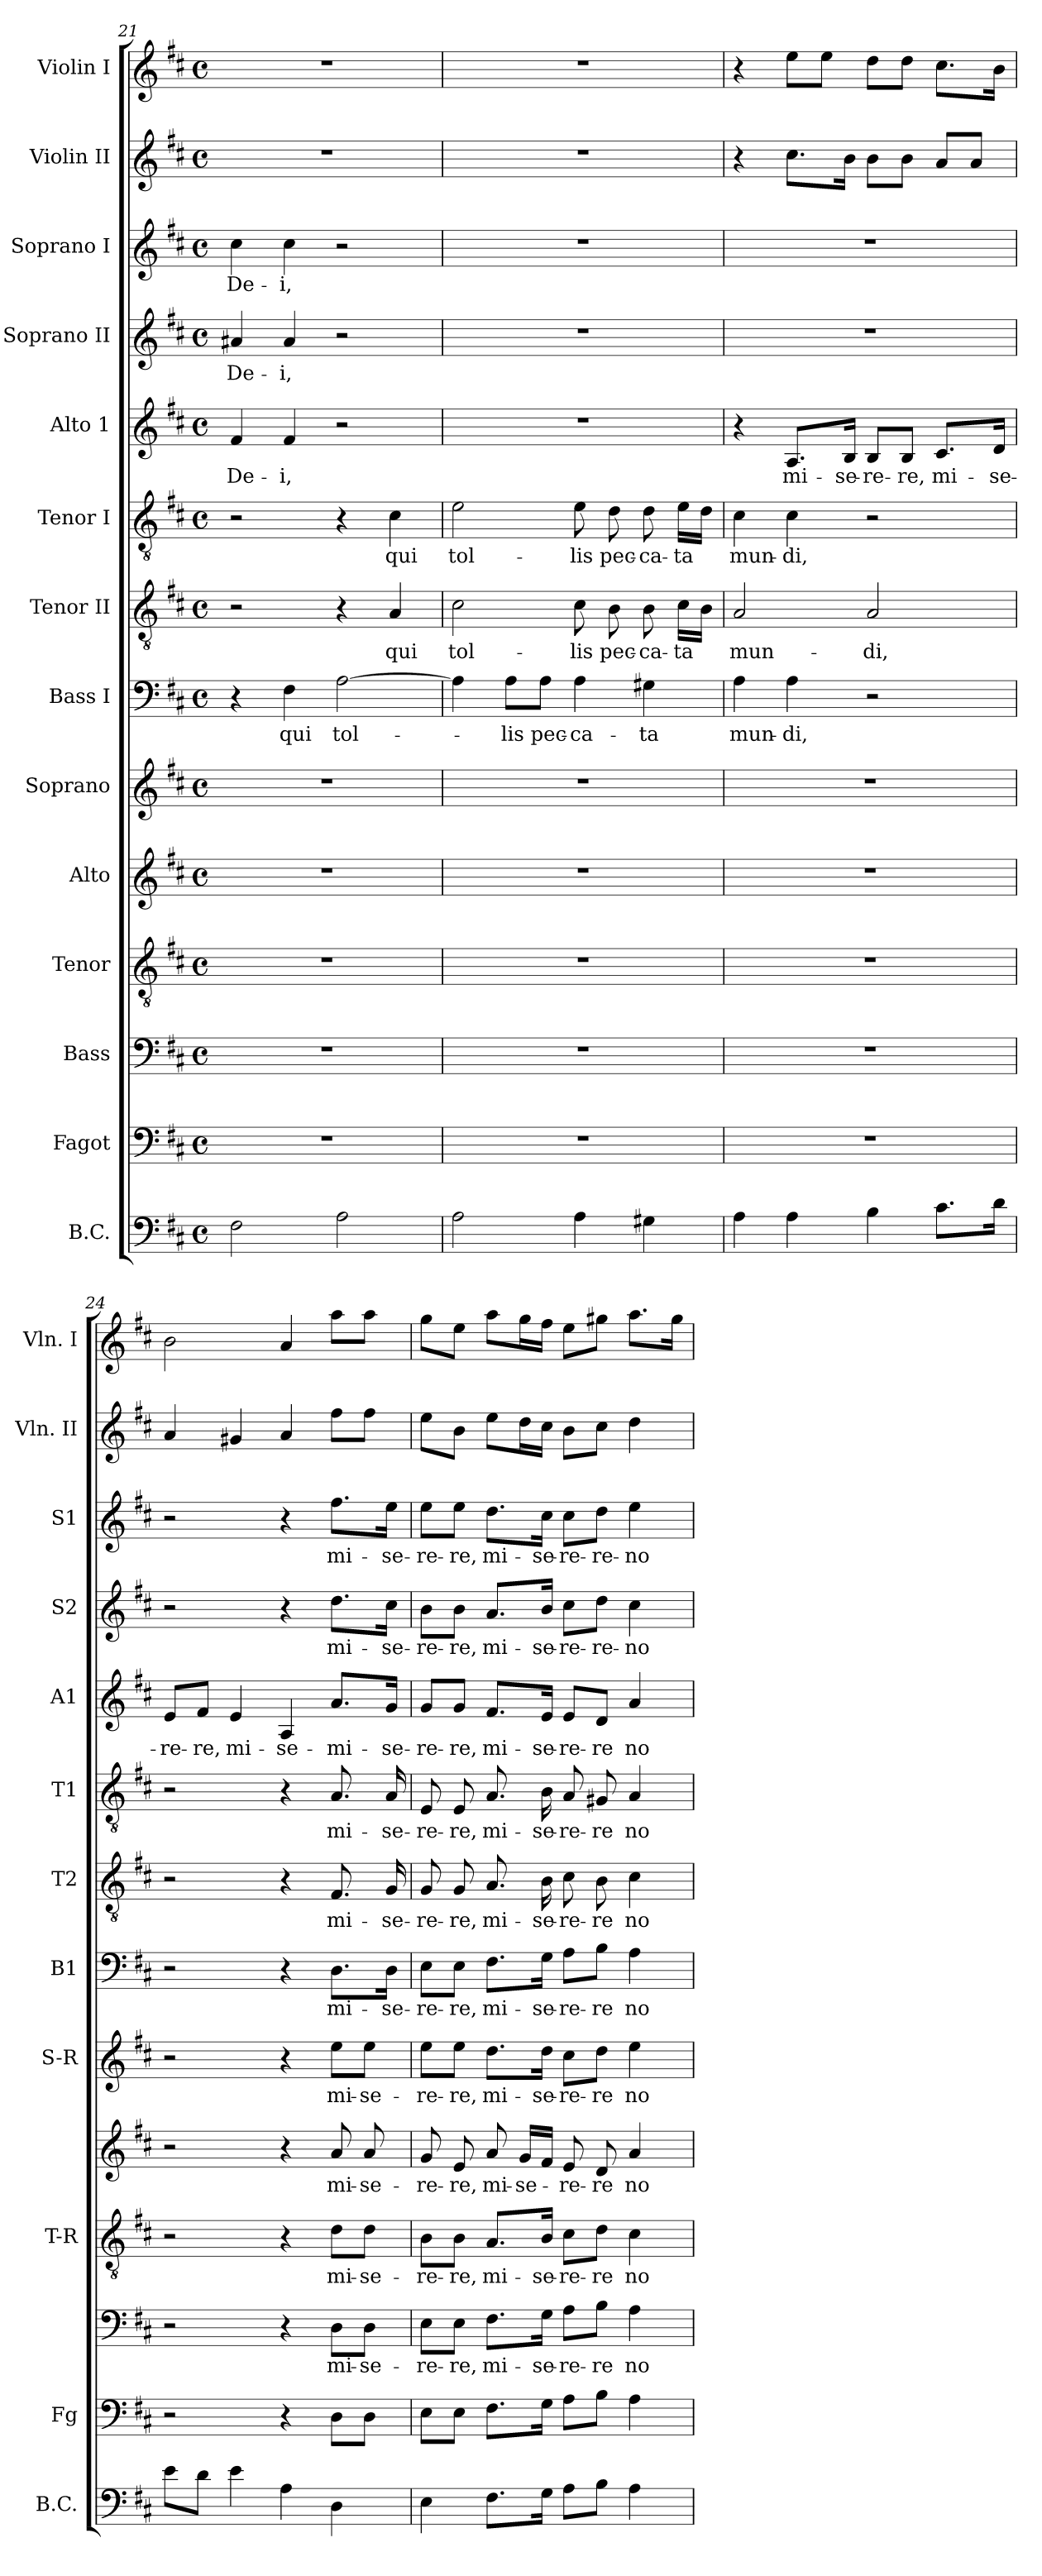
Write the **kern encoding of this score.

**kern	**kern	**kern	**text	**kern	**text	**kern	**text	**kern	**text	**kern	**text	**kern	**text	**kern	**text	**kern	**text	**kern	**text	**kern	**text	**kern	**kern
*part14	*part13	*part12	*part12	*part11	*part11	*part10	*part10	*part9	*part9	*part8	*part8	*part7	*part7	*part6	*part6	*part5	*part5	*part4	*part4	*part3	*part3	*part2	*part1
*staff14	*staff13	*staff12	*staff12	*staff11	*staff11	*staff10	*staff10	*staff9	*staff9	*staff8	*staff8	*staff7	*staff7	*staff6	*staff6	*staff5	*staff5	*staff4	*staff4	*staff3	*staff3	*staff2	*staff1
*I"B.C.	*I"Fagot	*I"Bass	*	*I"Tenor	*	*I"Alto	*	*I"Soprano	*	*I"Bass I	*	*I"Tenor II	*	*I"Tenor I	*	*I"Alto 1	*	*I"Soprano II	*	*I"Soprano I	*	*I"Violin II	*I"Violin I
*I'B.C.	*I'Fg	*	*	*I'T-R	*	*	*	*I'S-R	*	*I'B1	*	*I'T2	*	*I'T1	*	*I'A1	*	*I'S2	*	*I'S1	*	*I'Vln. II	*I'Vln. I
*clefF4	*clefF4	*clefF4	*	*clefGv2	*	*clefG2	*	*clefG2	*	*clefF4	*	*clefGv2	*	*clefGv2	*	*clefG2	*	*clefG2	*	*clefG2	*	*clefG2	*clefG2
*k[f#c#]	*k[f#c#]	*k[f#c#]	*	*k[f#c#]	*	*k[f#c#]	*	*k[f#c#]	*	*k[f#c#]	*	*k[f#c#]	*	*k[f#c#]	*	*k[f#c#]	*	*k[f#c#]	*	*k[f#c#]	*	*k[f#c#]	*k[f#c#]
*D:	*D:	*D:	*	*D:	*	*D:	*	*D:	*	*D:	*	*D:	*	*D:	*	*D:	*	*D:	*	*D:	*	*D:	*D:
*M4/4	*M4/4	*M4/4	*	*M4/4	*	*M4/4	*	*M4/4	*	*M4/4	*	*M4/4	*	*M4/4	*	*M4/4	*	*M4/4	*	*M4/4	*	*M4/4	*M4/4
*met(c)	*met(c)	*met(c)	*	*met(c)	*	*met(c)	*	*met(c)	*	*met(c)	*	*met(c)	*	*met(c)	*	*met(c)	*	*met(c)	*	*met(c)	*	*met(c)	*met(c)
=21	=21	=21	=21	=21	=21	=21	=21	=21	=21	=21	=21	=21	=21	=21	=21	=21	=21	=21	=21	=21	=21	=21	=21
!	!	!	!	!	!	!	!	!	!	!	!	!	!	!	!	!	!LO:LY:b	!	!LO:LY:b	!	!LO:LY:b	!	!
2F#\	1r	1r	.	1r	.	1r	.	1r	.	4r	.	2r	.	2r	.	4f#/	De-	4a#X/	De-	4cc#\	De-	1r	1r
!	!	!	!	!	!	!	!	!	!	!	!LO:LY:b	!	!	!	!	!	!LO:LY:b	!	!LO:LY:b	!	!LO:LY:b	!	!
.	.	.	.	.	.	.	.	.	.	4F#\	qui	.	.	.	.	4f#/	-i,	4a#/	-i,	4cc#\	-i,	.	.
!	!	!	!	!	!	!	!	!	!	!	!LO:LY:b	!	!	!	!	!	!	!	!	!	!	!	!
2A\	.	.	.	.	.	.	.	.	.	[2A\	tol-	4r	.	4r	.	2r	.	2r	.	2r	.	.	.
!	!	!	!	!	!	!	!	!	!	!	!	!	!LO:LY:b	!	!LO:LY:b	!	!	!	!	!	!	!	!
.	.	.	.	.	.	.	.	.	.	.	.	4A/	qui	4c#\	qui	.	.	.	.	.	.	.	.
!!LO:PB:g=z
=22	=22	=22	=22	=22	=22	=22	=22	=22	=22	=22	=22	=22	=22	=22	=22	=22	=22	=22	=22	=22	=22	=22	=22
!	!	!	!	!	!	!	!	!	!	!	!	!	!LO:LY:b	!	!LO:LY:b	!	!	!	!	!	!	!	!
2A\	1r	1r	.	1r	.	1r	.	1r	.	4A\]	.	2c#\	tol-	2e\	tol-	1r	.	1r	.	1r	.	1r	1r
!	!	!	!	!	!	!	!	!	!	!	!LO:LY:b	!	!	!	!	!	!	!	!	!	!	!	!
.	.	.	.	.	.	.	.	.	.	8A\L	-lis	.	.	.	.	.	.	.	.	.	.	.	.
!	!	!	!	!	!	!	!	!	!	!	!LO:LY:b	!	!	!	!	!	!	!	!	!	!	!	!
.	.	.	.	.	.	.	.	.	.	8A\J	pec-	.	.	.	.	.	.	.	.	.	.	.	.
!	!	!	!	!	!	!	!	!	!	!	!LO:LY:b	!	!LO:LY:b	!	!LO:LY:b	!	!	!	!	!	!	!	!
4A\	.	.	.	.	.	.	.	.	.	4A\	-ca-	8c#\	-lis	8e\	-lis	.	.	.	.	.	.	.	.
!	!	!	!	!	!	!	!	!	!	!	!	!	!LO:LY:b	!	!LO:LY:b	!	!	!	!	!	!	!	!
.	.	.	.	.	.	.	.	.	.	.	.	8B\	pec-	8d\	pec-	.	.	.	.	.	.	.	.
!	!	!	!	!	!	!	!	!	!	!	!LO:LY:b	!	!LO:LY:b	!	!LO:LY:b	!	!	!	!	!	!	!	!
4G#X\	.	.	.	.	.	.	.	.	.	4G#X\	-ta	8B\	-ca-	8d\	-ca-	.	.	.	.	.	.	.	.
!	!	!	!	!	!	!	!	!	!	!	!	!	!LO:LY:b	!	!LO:LY:b	!	!	!	!	!	!	!	!
.	.	.	.	.	.	.	.	.	.	.	.	16c#\LL	-ta	16e\LL	-ta	.	.	.	.	.	.	.	.
.	.	.	.	.	.	.	.	.	.	.	.	16B\JJ	.	16d\JJ	.	.	.	.	.	.	.	.	.
=23	=23	=23	=23	=23	=23	=23	=23	=23	=23	=23	=23	=23	=23	=23	=23	=23	=23	=23	=23	=23	=23	=23	=23
!	!	!	!	!	!	!	!	!	!	!	!LO:LY:b	!	!LO:LY:b	!	!LO:LY:b	!	!	!	!	!	!	!	!
4A\	1r	1r	.	1r	.	1r	.	1r	.	4A\	mun-	2A/	mun-	4c#\	mun-	4r	.	1r	.	1r	.	4r	4r
!	!	!	!	!	!	!	!	!	!	!	!LO:LY:b	!	!	!	!LO:LY:b	!	!LO:LY:b	!	!	!	!	!	!
4A\	.	.	.	.	.	.	.	.	.	4A\	-di,	.	.	4c#\	-di,	8.A/L	mi-	.	.	.	.	8.cc#\L	8ee\L
.	.	.	.	.	.	.	.	.	.	.	.	.	.	.	.	.	.	.	.	.	.	.	8ee\J
!	!	!	!	!	!	!	!	!	!	!	!	!	!	!	!	!	!LO:LY:b	!	!	!	!	!	!
.	.	.	.	.	.	.	.	.	.	.	.	.	.	.	.	16B/Jk	-se-	.	.	.	.	16b\Jk	.
!	!	!	!	!	!	!	!	!	!	!	!	!	!LO:LY:b	!	!	!	!LO:LY:b	!	!	!	!	!	!
4B\	.	.	.	.	.	.	.	.	.	2r	.	2A/	-di,	2r	.	8B/L	-re-	.	.	.	.	8b\L	8dd\L
!	!	!	!	!	!	!	!	!	!	!	!	!	!	!	!	!	!LO:LY:b	!	!	!	!	!	!
.	.	.	.	.	.	.	.	.	.	.	.	.	.	.	.	8B/J	-re,	.	.	.	.	8b\J	8dd\J
!	!	!	!	!	!	!	!	!	!	!	!	!	!	!	!	!	!LO:LY:b	!	!	!	!	!	!
8.c#\L	.	.	.	.	.	.	.	.	.	.	.	.	.	.	.	8.c#/L	mi-	.	.	.	.	8a/L	8.cc#\L
.	.	.	.	.	.	.	.	.	.	.	.	.	.	.	.	.	.	.	.	.	.	8a/J	.
!	!	!	!	!	!	!	!	!	!	!	!	!	!	!	!	!	!LO:LY:b	!	!	!	!	!	!
16d\Jk	.	.	.	.	.	.	.	.	.	.	.	.	.	.	.	16d/Jk	-se-	.	.	.	.	.	16b\Jk
=24	=24	=24	=24	=24	=24	=24	=24	=24	=24	=24	=24	=24	=24	=24	=24	=24	=24	=24	=24	=24	=24	=24	=24
!	!	!	!	!	!	!	!	!	!	!	!	!	!	!	!	!	!LO:LY:b	!	!	!	!	!	!
8e\L	2r	2r	.	2r	.	2r	.	2r	.	2r	.	2r	.	2r	.	8e/L	-re-	2r	.	2r	.	4a/	2b\
!	!	!	!	!	!	!	!	!	!	!	!	!	!	!	!	!	!LO:LY:b	!	!	!	!	!	!
8d\J	.	.	.	.	.	.	.	.	.	.	.	.	.	.	.	8f#/J	-re,	.	.	.	.	.	.
!	!	!	!	!	!	!	!	!	!	!	!	!	!	!	!	!	!LO:LY:b	!	!	!	!	!	!
4e\	.	.	.	.	.	.	.	.	.	.	.	.	.	.	.	4e/	mi-	.	.	.	.	4g#X/	.
!	!	!	!	!	!	!	!	!	!	!	!	!	!	!	!	!	!LO:LY:b	!	!	!	!	!	!
4A\	4r	4r	.	4r	.	4r	.	4r	.	4r	.	4r	.	4r	.	4A/	-se-	4r	.	4r	.	4a/	4a/
!	!	!	!LO:LY:b	!	!LO:LY:b	!	!LO:LY:b	!	!LO:LY:b	!	!LO:LY:b	!	!LO:LY:b	!	!LO:LY:b	!	!LO:LY:b	!	!LO:LY:b	!	!LO:LY:b	!	!
4D\	8D\L	8D\L	mi-	8d\L	mi-	8a/	mi-	8ee\L	mi-	8.D\L	mi-	8.F#/	mi-	8.A/	mi-	8.a/L	-mi-	8.dd\L	mi-	8.ff#\L	mi-	8ff#\L	8aa\L
!	!	!	!LO:LY:b	!	!LO:LY:b	!	!LO:LY:b	!	!LO:LY:b	!	!	!	!	!	!	!	!	!	!	!	!	!	!
.	8D\J	8D\J	-se-	8d\J	-se-	8a/	-se-	8ee\J	-se-	.	.	.	.	.	.	.	.	.	.	.	.	8ff#\J	8aa\J
!	!	!	!	!	!	!	!	!	!	!	!LO:LY:b	!	!LO:LY:b	!	!LO:LY:b	!	!LO:LY:b	!	!LO:LY:b	!	!LO:LY:b	!	!
.	.	.	.	.	.	.	.	.	.	16D\Jk	-se-	16G/	-se-	16A/	-se-	16g/Jk	-se-	16cc#\Jk	-se-	16ee\Jk	-se-	.	.
=25	=25	=25	=25	=25	=25	=25	=25	=25	=25	=25	=25	=25	=25	=25	=25	=25	=25	=25	=25	=25	=25	=25	=25
!	!	!	!LO:LY:b	!	!LO:LY:b	!	!LO:LY:b	!	!LO:LY:b	!	!LO:LY:b	!	!LO:LY:b	!	!LO:LY:b	!	!LO:LY:b	!	!LO:LY:b	!	!LO:LY:b	!	!
4E\	8E\L	8E\L	-re-	8B\L	-re-	8g/	-re-	8ee\L	-re-	8E\L	-re-	8G/	-re-	8E/	-re-	8g/L	-re-	8b\L	-re-	8ee\L	-re-	8ee\L	8gg\L
!	!	!	!LO:LY:b	!	!LO:LY:b	!	!LO:LY:b	!	!LO:LY:b	!	!LO:LY:b	!	!LO:LY:b	!	!LO:LY:b	!	!LO:LY:b	!	!LO:LY:b	!	!LO:LY:b	!	!
.	8E\J	8E\J	-re,	8B\J	-re,	8e/	-re,	8ee\J	-re,	8E\J	-re,	8G/	-re,	8E/	-re,	8g/J	-re,	8b\J	-re,	8ee\J	-re,	8b\J	8ee\J
!	!	!	!LO:LY:b	!	!LO:LY:b	!	!LO:LY:b	!	!LO:LY:b	!	!LO:LY:b	!	!LO:LY:b	!	!LO:LY:b	!	!LO:LY:b	!	!LO:LY:b	!	!LO:LY:b	!	!
8.F#\L	8.F#\L	8.F#\L	mi-	8.A/L	mi-	8a/	mi-	8.dd\L	mi-	8.F#\L	mi-	8.A/	mi-	8.A/	mi-	8.f#/L	mi-	8.a/L	mi-	8.dd\L	mi-	8ee\L	8aa\L
!	!	!	!	!	!	!	!LO:LY:b	!	!	!	!	!	!	!	!	!	!	!	!	!	!	!	!
.	.	.	.	.	.	16g/LL	-se-	.	.	.	.	.	.	.	.	.	.	.	.	.	.	16dd\L	16gg\L
!	!	!	!LO:LY:b	!	!LO:LY:b	!	!	!	!LO:LY:b	!	!LO:LY:b	!	!LO:LY:b	!	!LO:LY:b	!	!LO:LY:b	!	!LO:LY:b	!	!LO:LY:b	!	!
16G\Jk	16G\Jk	16G\Jk	-se-	16B/Jk	-se-	16f#/JJ	.	16dd\Jk	-se-	16G\Jk	-se-	16B\	-se-	16B\	-se-	16e/Jk	-se-	16b/Jk	-se-	16cc#\Jk	-se-	16cc#\JJ	16ff#\JJ
!	!	!	!LO:LY:b	!	!LO:LY:b	!	!LO:LY:b	!	!LO:LY:b	!	!LO:LY:b	!	!LO:LY:b	!	!LO:LY:b	!	!LO:LY:b	!	!LO:LY:b	!	!LO:LY:b	!	!
8A\L	8A\L	8A\L	-re-	8c#\L	-re-	8e/	-re-	8cc#\L	-re-	8A\L	-re-	8c#\	-re-	8A/	-re-	8e/L	-re-	8cc#\L	-re-	8cc#\L	-re-	8b\L	8ee\L
!	!	!	!LO:LY:b	!	!LO:LY:b	!	!LO:LY:b	!	!LO:LY:b	!	!LO:LY:b	!	!LO:LY:b	!	!LO:LY:b	!	!LO:LY:b	!	!LO:LY:b	!	!LO:LY:b	!	!
8B\J	8B\J	8B\J	-re	8d\J	-re	8d/	-re	8dd\J	-re	8B\J	-re	8B\	-re	8G#X/	-re	8d/J	-re	8dd\J	-re-	8dd\J	-re-	8cc#\J	8gg#X\J
!	!	!	!LO:LY:b	!	!LO:LY:b	!	!LO:LY:b	!	!LO:LY:b	!	!LO:LY:b	!	!LO:LY:b	!	!LO:LY:b	!	!LO:LY:b	!	!LO:LY:b	!	!LO:LY:b	!	!
4A\	4A\	4A\	no-	4c#\	no-	4a/	no-	4ee\	no-	4A\	no-	4c#\	no-	4A/	no-	4a/	no-	4cc#\	-no	4ee\	-no	4dd\	8.aa\L
.	.	.	.	.	.	.	.	.	.	.	.	.	.	.	.	.	.	.	.	.	.	.	16gg#\Jk
=	=	=	=	=	=	=	=	=	=	=	=	=	=	=	=	=	=	=	=	=	=	=	=
*-	*-	*-	*-	*-	*-	*-	*-	*-	*-	*-	*-	*-	*-	*-	*-	*-	*-	*-	*-	*-	*-	*-	*-
